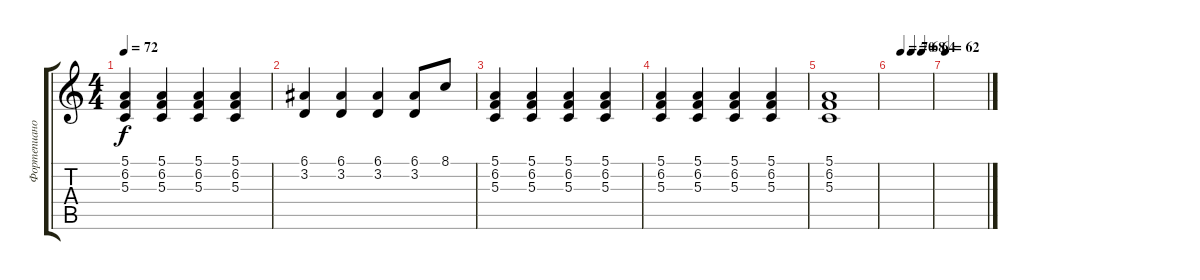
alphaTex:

\track ("Фортепиано (п.р.)" "Фортепиано") {instrument acousticgrandpiano}
\staff {score tabs}
\tuning (E4 B3 G3 D3 A2 E2) {hide}
\ts (4 4)
\tempo 72
\clef g2
\ks c
(5.1 6.2 5.3).4{dy f} (5.1 6.2 5.3).4 (5.1 6.2 5.3).4 (5.1 6.2 5.3).4 |
(6.1 3.2).4 (6.1 3.2).4 (6.1 3.2).4 (6.1 3.2).8 8.1.8 |
(5.1 6.2 5.3).4 (5.1 6.2 5.3).4 (5.1 6.2 5.3).4 (5.1 6.2 5.3).4 |
(5.1 6.2 5.3).4 (5.1 6.2 5.3).4 (5.1 6.2 5.3).4 (5.1 6.2 5.3).4 |
(5.1 6.2 5.3).1 |
\tempo (70 0.25)
\tempo (68 0.5)
\tempo (64 0.75)
|
\tempo 62
